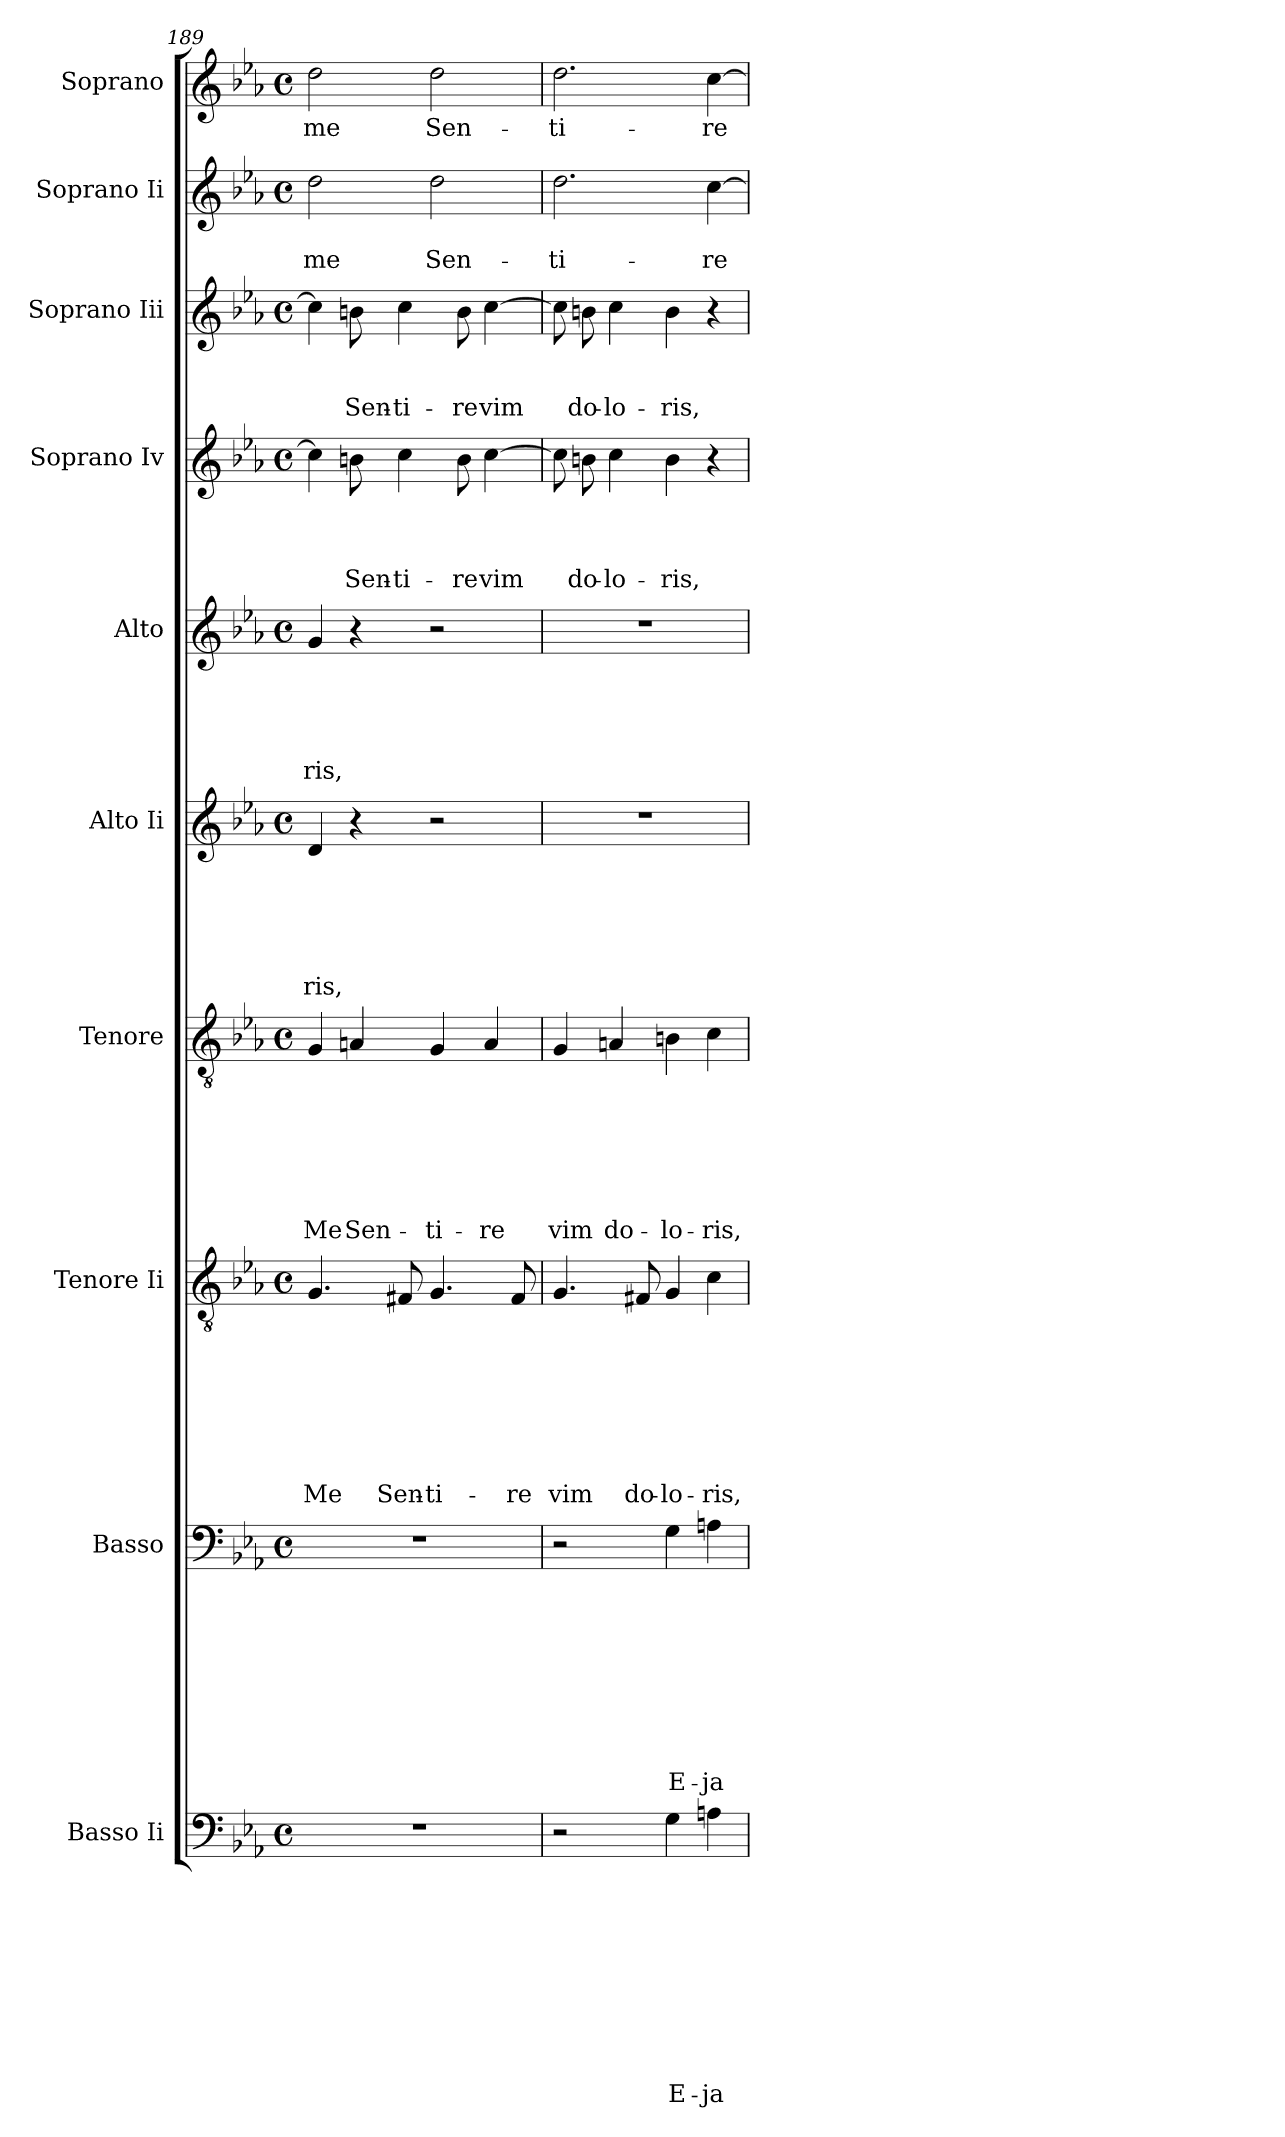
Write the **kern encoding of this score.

**kern	**text	**text	**text	**text	**text	**text	**text	**text	**text	**text	**kern	**text	**text	**text	**text	**text	**text	**text	**text	**text	**kern	**text	**text	**text	**text	**text	**text	**text	**text	**kern	**text	**text	**text	**text	**text	**text	**text	**kern	**text	**text	**text	**text	**text	**text	**kern	**text	**text	**text	**text	**text	**kern	**text	**text	**text	**text	**kern	**text	**text	**text	**kern	**text	**text	**kern	**text
*part10	*part10	*part10	*part10	*part10	*part10	*part10	*part10	*part10	*part10	*part10	*part9	*part9	*part9	*part9	*part9	*part9	*part9	*part9	*part9	*part9	*part8	*part8	*part8	*part8	*part8	*part8	*part8	*part8	*part8	*part7	*part7	*part7	*part7	*part7	*part7	*part7	*part7	*part6	*part6	*part6	*part6	*part6	*part6	*part6	*part5	*part5	*part5	*part5	*part5	*part5	*part4	*part4	*part4	*part4	*part4	*part3	*part3	*part3	*part3	*part2	*part2	*part2	*part1	*part1
*staff10	*staff10	*staff10	*staff10	*staff10	*staff10	*staff10	*staff10	*staff10	*staff10	*staff10	*staff9	*staff9	*staff9	*staff9	*staff9	*staff9	*staff9	*staff9	*staff9	*staff9	*staff8	*staff8	*staff8	*staff8	*staff8	*staff8	*staff8	*staff8	*staff8	*staff7	*staff7	*staff7	*staff7	*staff7	*staff7	*staff7	*staff7	*staff6	*staff6	*staff6	*staff6	*staff6	*staff6	*staff6	*staff5	*staff5	*staff5	*staff5	*staff5	*staff5	*staff4	*staff4	*staff4	*staff4	*staff4	*staff3	*staff3	*staff3	*staff3	*staff2	*staff2	*staff2	*staff1	*staff1
*I"Basso Ii	*	*	*	*	*	*	*	*	*	*	*I"Basso	*	*	*	*	*	*	*	*	*	*I"Tenore Ii	*	*	*	*	*	*	*	*	*I"Tenore	*	*	*	*	*	*	*	*I"Alto Ii	*	*	*	*	*	*	*I"Alto	*	*	*	*	*	*I"Soprano Iv	*	*	*	*	*I"Soprano Iii	*	*	*	*I"Soprano Ii	*	*	*I"Soprano	*
*clefF4	*	*	*	*	*	*	*	*	*	*	*clefF4	*	*	*	*	*	*	*	*	*	*clefGv2	*	*	*	*	*	*	*	*	*clefGv2	*	*	*	*	*	*	*	*clefG2	*	*	*	*	*	*	*clefG2	*	*	*	*	*	*clefG2	*	*	*	*	*clefG2	*	*	*	*clefG2	*	*	*clefG2	*
*k[b-e-a-]	*	*	*	*	*	*	*	*	*	*	*k[b-e-a-]	*	*	*	*	*	*	*	*	*	*k[b-e-a-]	*	*	*	*	*	*	*	*	*k[b-e-a-]	*	*	*	*	*	*	*	*k[b-e-a-]	*	*	*	*	*	*	*k[b-e-a-]	*	*	*	*	*	*k[b-e-a-]	*	*	*	*	*k[b-e-a-]	*	*	*	*k[b-e-a-]	*	*	*k[b-e-a-]	*
*E-:	*	*	*	*	*	*	*	*	*	*	*E-:	*	*	*	*	*	*	*	*	*	*E-:	*	*	*	*	*	*	*	*	*E-:	*	*	*	*	*	*	*	*E-:	*	*	*	*	*	*	*E-:	*	*	*	*	*	*E-:	*	*	*	*	*E-:	*	*	*	*E-:	*	*	*E-:	*
*M4/4	*	*	*	*	*	*	*	*	*	*	*M4/4	*	*	*	*	*	*	*	*	*	*M4/4	*	*	*	*	*	*	*	*	*M4/4	*	*	*	*	*	*	*	*M4/4	*	*	*	*	*	*	*M4/4	*	*	*	*	*	*M4/4	*	*	*	*	*M4/4	*	*	*	*M4/4	*	*	*M4/4	*
*met(c)	*	*	*	*	*	*	*	*	*	*	*met(c)	*	*	*	*	*	*	*	*	*	*met(c)	*	*	*	*	*	*	*	*	*met(c)	*	*	*	*	*	*	*	*met(c)	*	*	*	*	*	*	*met(c)	*	*	*	*	*	*met(c)	*	*	*	*	*met(c)	*	*	*	*met(c)	*	*	*met(c)	*
=189	=189	=189	=189	=189	=189	=189	=189	=189	=189	=189	=189	=189	=189	=189	=189	=189	=189	=189	=189	=189	=189	=189	=189	=189	=189	=189	=189	=189	=189	=189	=189	=189	=189	=189	=189	=189	=189	=189	=189	=189	=189	=189	=189	=189	=189	=189	=189	=189	=189	=189	=189	=189	=189	=189	=189	=189	=189	=189	=189	=189	=189	=189	=189	=189
!	!	!	!	!	!	!	!	!	!	!	!	!	!	!	!	!	!	!	!	!	!	!	!	!	!	!	!	!	!LO:LY:b	!	!	!	!	!	!	!	!LO:LY:b	!	!	!	!	!	!	!LO:LY:b	!	!	!	!	!	!LO:LY:b	!	!	!	!	!	!	!	!	!	!	!	!LO:LY:b	!	!LO:LY:b
1r	.	.	.	.	.	.	.	.	.	.	1r	.	.	.	.	.	.	.	.	.	4.G/	.	.	.	.	.	.	.	Me	4G/	.	.	.	.	.	.	Me	4d/	.	.	.	.	.	-ris,	4g/	.	.	.	.	-ris,	4cc\]	.	.	.	.	4cc\]	.	.	.	2dd\	.	me	2dd\	me
!	!	!	!	!	!	!	!	!	!	!	!	!	!	!	!	!	!	!	!	!	!	!	!	!	!	!	!	!	!	!	!	!	!	!	!	!	!LO:LY:b	!	!	!	!	!	!	!	!	!	!	!	!	!	!	!	!	!	!LO:LY:b	!	!	!	!LO:LY:b	!	!	!	!	!
.	.	.	.	.	.	.	.	.	.	.	.	.	.	.	.	.	.	.	.	.	.	.	.	.	.	.	.	.	.	4An/	.	.	.	.	.	.	Sen-	4r	.	.	.	.	.	.	4r	.	.	.	.	.	8bn\	.	.	.	Sen-	8bn\	.	.	Sen-	.	.	.	.	.
!	!	!	!	!	!	!	!	!	!	!	!	!	!	!	!	!	!	!	!	!	!	!	!	!	!	!	!	!	!LO:LY:b	!	!	!	!	!	!	!	!	!	!	!	!	!	!	!	!	!	!	!	!	!	!	!	!	!	!LO:LY:b	!	!	!	!LO:LY:b	!	!	!	!	!
.	.	.	.	.	.	.	.	.	.	.	.	.	.	.	.	.	.	.	.	.	8F#X/	.	.	.	.	.	.	.	Sen-	.	.	.	.	.	.	.	.	.	.	.	.	.	.	.	.	.	.	.	.	.	4cc\	.	.	.	-ti-	4cc\	.	.	-ti-	.	.	.	.	.
!	!	!	!	!	!	!	!	!	!	!	!	!	!	!	!	!	!	!	!	!	!	!	!	!	!	!	!	!	!LO:LY:b	!	!	!	!	!	!	!	!LO:LY:b	!	!	!	!	!	!	!	!	!	!	!	!	!	!	!	!	!	!	!	!	!	!	!	!	!LO:LY:b	!	!LO:LY:b
.	.	.	.	.	.	.	.	.	.	.	.	.	.	.	.	.	.	.	.	.	4.G/	.	.	.	.	.	.	.	-ti-	4G/	.	.	.	.	.	.	-ti-	2r	.	.	.	.	.	.	2r	.	.	.	.	.	.	.	.	.	.	.	.	.	.	2dd\	.	Sen-	2dd\	Sen-
!	!	!	!	!	!	!	!	!	!	!	!	!	!	!	!	!	!	!	!	!	!	!	!	!	!	!	!	!	!	!	!	!	!	!	!	!	!	!	!	!	!	!	!	!	!	!	!	!	!	!	!	!	!	!	!LO:LY:b	!	!	!	!LO:LY:b	!	!	!	!	!
.	.	.	.	.	.	.	.	.	.	.	.	.	.	.	.	.	.	.	.	.	.	.	.	.	.	.	.	.	.	.	.	.	.	.	.	.	.	.	.	.	.	.	.	.	.	.	.	.	.	.	8b\	.	.	.	-re	8b\	.	.	-re	.	.	.	.	.
!	!	!	!	!	!	!	!	!	!	!	!	!	!	!	!	!	!	!	!	!	!	!	!	!	!	!	!	!	!	!	!	!	!	!	!	!	!LO:LY:b	!	!	!	!	!	!	!	!	!	!	!	!	!	!	!	!	!	!LO:LY:b	!	!	!	!LO:LY:b	!	!	!	!	!
.	.	.	.	.	.	.	.	.	.	.	.	.	.	.	.	.	.	.	.	.	.	.	.	.	.	.	.	.	.	4A/	.	.	.	.	.	.	-re	.	.	.	.	.	.	.	.	.	.	.	.	.	[<4cc\	.	.	.	vim	[<4cc\	.	.	vim	.	.	.	.	.
!	!	!	!	!	!	!	!	!	!	!	!	!	!	!	!	!	!	!	!	!	!	!	!	!	!	!	!	!	!LO:LY:b	!	!	!	!	!	!	!	!	!	!	!	!	!	!	!	!	!	!	!	!	!	!	!	!	!	!	!	!	!	!	!	!	!	!	!
.	.	.	.	.	.	.	.	.	.	.	.	.	.	.	.	.	.	.	.	.	8F#/	.	.	.	.	.	.	.	-re	.	.	.	.	.	.	.	.	.	.	.	.	.	.	.	.	.	.	.	.	.	.	.	.	.	.	.	.	.	.	.	.	.	.	.
!!LO:LB:g=z
=190	=190	=190	=190	=190	=190	=190	=190	=190	=190	=190	=190	=190	=190	=190	=190	=190	=190	=190	=190	=190	=190	=190	=190	=190	=190	=190	=190	=190	=190	=190	=190	=190	=190	=190	=190	=190	=190	=190	=190	=190	=190	=190	=190	=190	=190	=190	=190	=190	=190	=190	=190	=190	=190	=190	=190	=190	=190	=190	=190	=190	=190	=190	=190	=190
!	!	!	!	!	!	!	!	!	!	!	!	!	!	!	!	!	!	!	!	!	!	!	!	!	!	!	!	!	!LO:LY:b	!	!	!	!	!	!	!	!LO:LY:b	!	!	!	!	!	!	!	!	!	!	!	!	!	!	!	!	!	!	!	!	!	!	!	!	!LO:LY:b	!	!LO:LY:b
2r	.	.	.	.	.	.	.	.	.	.	2r	.	.	.	.	.	.	.	.	.	4.G/	.	.	.	.	.	.	.	vim	4G/	.	.	.	.	.	.	vim	1r	.	.	.	.	.	.	1r	.	.	.	.	.	8cc\]	.	.	.	.	8cc\]	.	.	.	2.dd\	.	-ti-	2.dd\	-ti-
!	!	!	!	!	!	!	!	!	!	!	!	!	!	!	!	!	!	!	!	!	!	!	!	!	!	!	!	!	!	!	!	!	!	!	!	!	!	!	!	!	!	!	!	!	!	!	!	!	!	!	!	!	!	!	!LO:LY:b	!	!	!	!LO:LY:b	!	!	!	!	!
.	.	.	.	.	.	.	.	.	.	.	.	.	.	.	.	.	.	.	.	.	.	.	.	.	.	.	.	.	.	.	.	.	.	.	.	.	.	.	.	.	.	.	.	.	.	.	.	.	.	.	8bn\	.	.	.	do-	8bn\	.	.	do-	.	.	.	.	.
!	!	!	!	!	!	!	!	!	!	!	!	!	!	!	!	!	!	!	!	!	!	!	!	!	!	!	!	!	!	!	!	!	!	!	!	!	!LO:LY:b	!	!	!	!	!	!	!	!	!	!	!	!	!	!	!	!	!	!LO:LY:b	!	!	!	!LO:LY:b	!	!	!	!	!
.	.	.	.	.	.	.	.	.	.	.	.	.	.	.	.	.	.	.	.	.	.	.	.	.	.	.	.	.	.	4An/	.	.	.	.	.	.	do-	.	.	.	.	.	.	.	.	.	.	.	.	.	4cc\	.	.	.	-lo-	4cc\	.	.	-lo-	.	.	.	.	.
!	!	!	!	!	!	!	!	!	!	!	!	!	!	!	!	!	!	!	!	!	!	!	!	!	!	!	!	!	!LO:LY:b:rj	!	!	!	!	!	!	!	!	!	!	!	!	!	!	!	!	!	!	!	!	!	!	!	!	!	!	!	!	!	!	!	!	!	!	!
.	.	.	.	.	.	.	.	.	.	.	.	.	.	.	.	.	.	.	.	.	8F#X/	.	.	.	.	.	.	.	do-	.	.	.	.	.	.	.	.	.	.	.	.	.	.	.	.	.	.	.	.	.	.	.	.	.	.	.	.	.	.	.	.	.	.	.
!	!	!	!	!	!	!	!	!	!	!LO:LY:b	!	!	!	!	!	!	!	!	!	!LO:LY:b	!	!	!	!	!	!	!	!	!LO:LY:b	!	!	!	!	!	!	!	!LO:LY:b	!	!	!	!	!	!	!	!	!	!	!	!	!	!	!	!	!	!LO:LY:b	!	!	!	!LO:LY:b	!	!	!	!	!
4G\	.	.	.	.	.	.	.	.	.	E-	4G\	.	.	.	.	.	.	.	.	E-	4G/	.	.	.	.	.	.	.	-lo-	4Bn\	.	.	.	.	.	.	-lo-	.	.	.	.	.	.	.	.	.	.	.	.	.	4b\	.	.	.	-ris,	4b\	.	.	-ris,	.	.	.	.	.
!	!	!	!	!	!	!	!	!	!	!LO:LY:b	!	!	!	!	!	!	!	!	!	!LO:LY:b	!	!	!	!	!	!	!	!	!LO:LY:b	!	!	!	!	!	!	!	!LO:LY:b	!	!	!	!	!	!	!	!	!	!	!	!	!	!	!	!	!	!	!	!	!	!	!	!	!LO:LY:b	!	!LO:LY:b
4An\	.	.	.	.	.	.	.	.	.	-ja	4An\	.	.	.	.	.	.	.	.	-ja	4c\	.	.	.	.	.	.	.	-ris,	4c\	.	.	.	.	.	.	-ris,	.	.	.	.	.	.	.	.	.	.	.	.	.	4r	.	.	.	.	4r	.	.	.	[>4cc\	.	-re	[>4cc\	-re
=	=	=	=	=	=	=	=	=	=	=	=	=	=	=	=	=	=	=	=	=	=	=	=	=	=	=	=	=	=	=	=	=	=	=	=	=	=	=	=	=	=	=	=	=	=	=	=	=	=	=	=	=	=	=	=	=	=	=	=	=	=	=	=	=
*-	*-	*-	*-	*-	*-	*-	*-	*-	*-	*-	*-	*-	*-	*-	*-	*-	*-	*-	*-	*-	*-	*-	*-	*-	*-	*-	*-	*-	*-	*-	*-	*-	*-	*-	*-	*-	*-	*-	*-	*-	*-	*-	*-	*-	*-	*-	*-	*-	*-	*-	*-	*-	*-	*-	*-	*-	*-	*-	*-	*-	*-	*-	*-	*-
